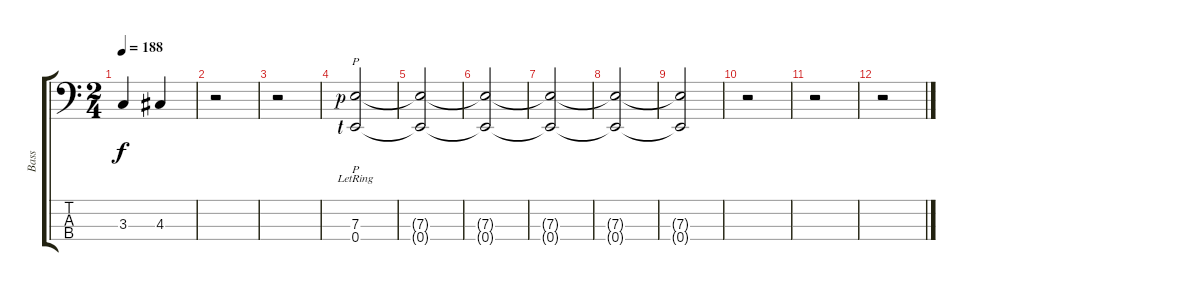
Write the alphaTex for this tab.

\track ("Bass" "Bass") {instrument electricbasspick}
\staff {score tabs}
\tuning (G2 D2 A1 E1) {hide}
\ts (2 4)
\tempo 188
\clef f4
\ks c
3.3.4{dy f} 4.3.4 |
r.2 |
r.2 |
(7.3{lr rf 1} 0.4{lr lf 1}).2{p} |
(7.3{t} 0.4{t}).2 |
(7.3{t} 0.4{t}).2 |
(7.3{t} 0.4{t}).2 |
(7.3{t} 0.4{t}).2 |
(7.3{t} 0.4{t}).2 |
r.2 |
r.2 |
r.2
